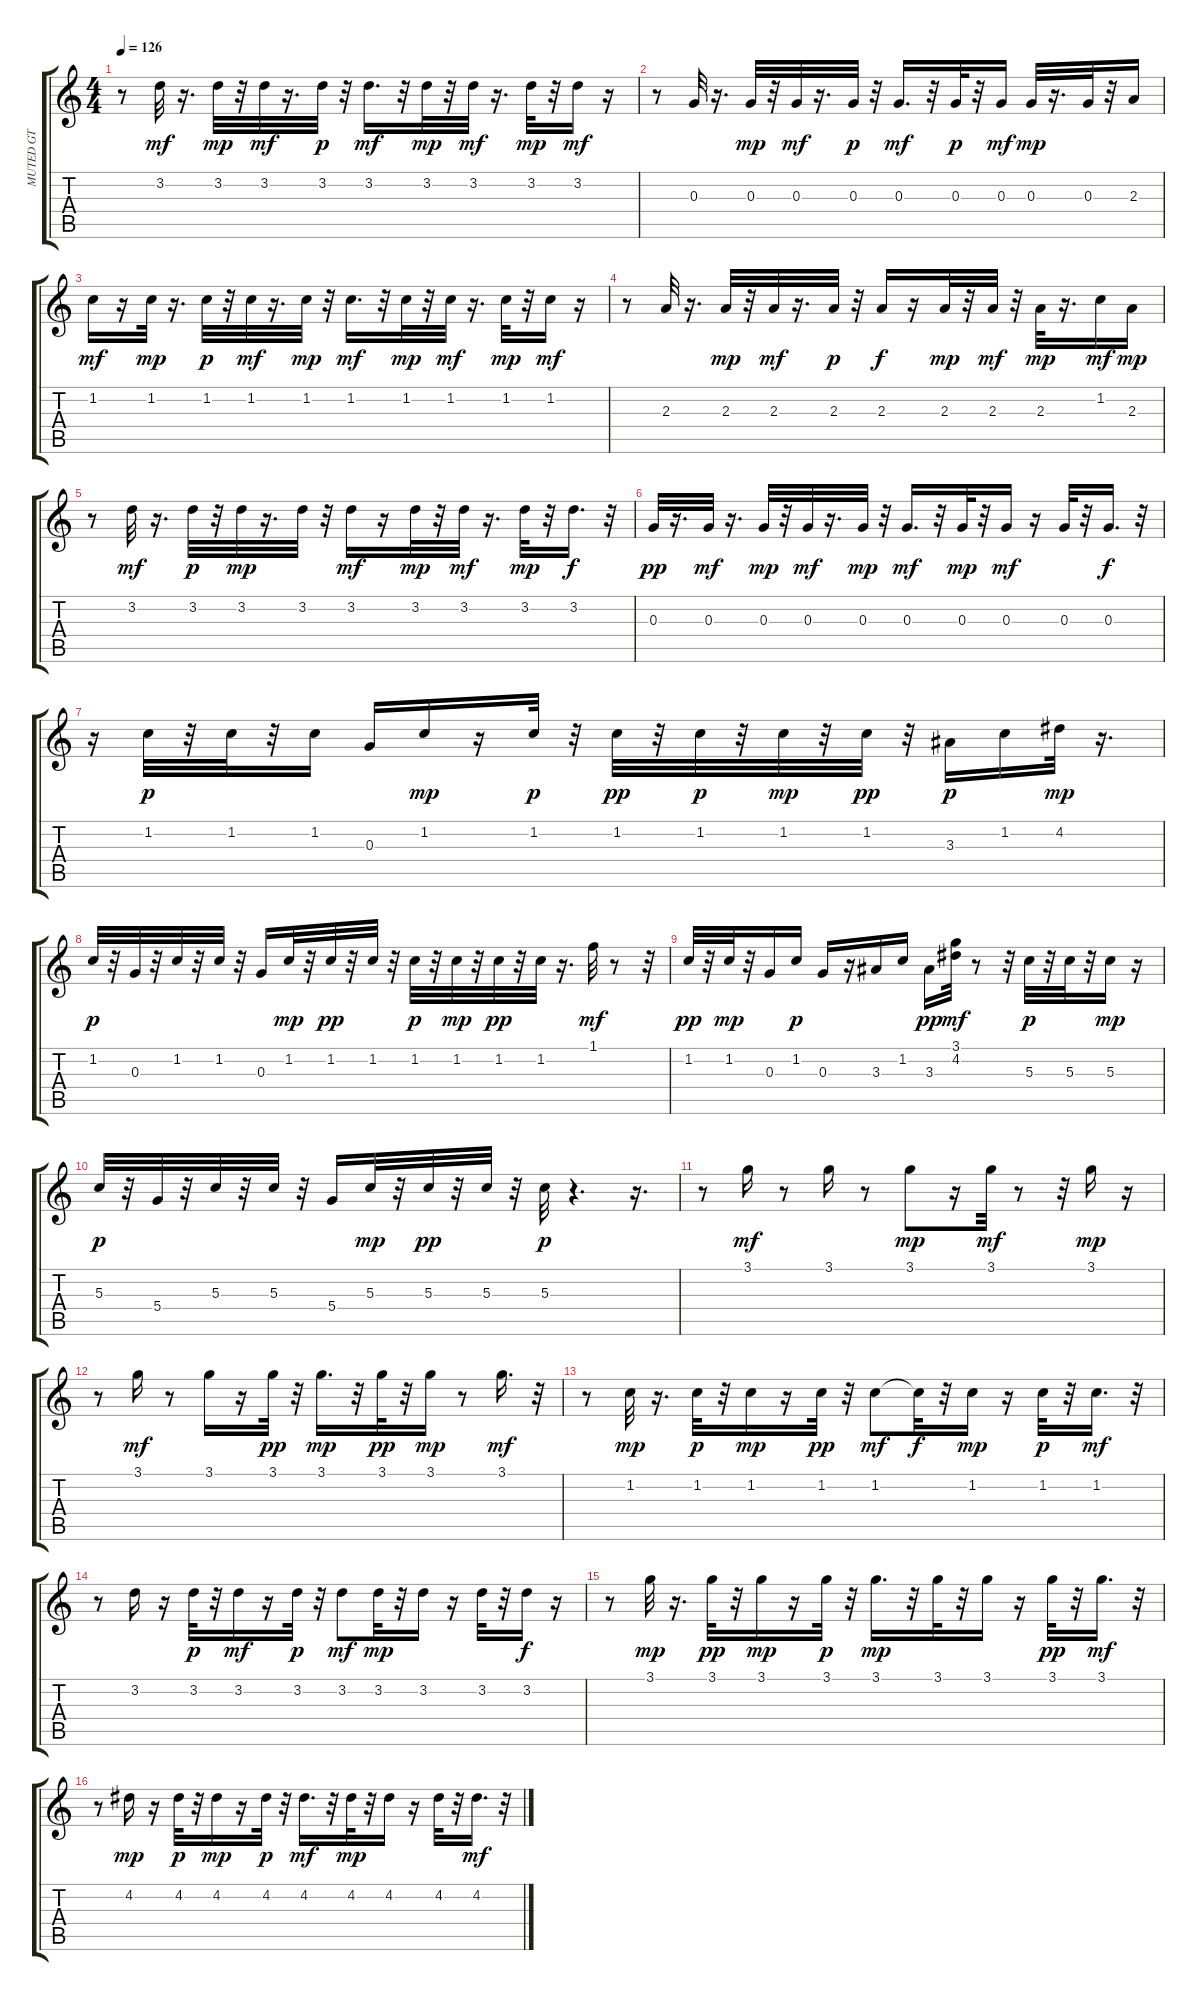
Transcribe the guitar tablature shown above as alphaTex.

\track ("MUTED GT" "MUTED GT") {instrument electricguitarmuted}
\staff {score tabs}
\tuning (E4 B3 G3 D3 A2 E2) {hide}
\ts (4 4)
\tempo 126
\clef g2
\ks c
r.8{dy ff} 3.2.32{dy mf} r.16{d} 3.2.32{dy mp} r.32 3.2.32{dy mf} r.16{d} 3.2.32{dy p} r.32 3.2.16{d dy mf} r.32 3.2.32{dy mp} r.32 3.2.32{dy mf} r.16{d} 3.2.32{dy mp} r.32 3.2.16{dy mf} r.16 |
r.8 0.3.32 r.16{d} 0.3.32{dy mp} r.32 0.3.32{dy mf} r.16{d} 0.3.32{dy p} r.32 0.3.16{d dy mf} r.32 0.3.32{dy p} r.32 0.3.16{dy mf} 0.3.32{dy mp} r.16{d} 0.3.32 r.32 2.3.16 |
1.2.16{dy mf} r.16 1.2.32{dy mp} r.16{d} 1.2.32{dy p} r.32 1.2.32{dy mf} r.16{d} 1.2.32{dy mp} r.32 1.2.16{d dy mf} r.32 1.2.32{dy mp} r.32 1.2.32{dy mf} r.16{d} 1.2.32{dy mp} r.32 1.2.16{dy mf} r.16 |
r.8 2.3.32 r.16{d} 2.3.32{dy mp} r.32 2.3.32{dy mf} r.16{d} 2.3.32{dy p} r.32 2.3.16{dy f} r.16 2.3.32{dy mp} r.32 2.3.32{dy mf} r.32 2.3.32{dy mp} r.16{d} 1.2.16{dy mf} 2.3.16{dy mp} |
r.8 3.2.32{dy mf} r.16{d} 3.2.32{dy p} r.32 3.2.32{dy mp} r.16{d} 3.2.32 r.32 3.2.16{dy mf} r.16 3.2.32{dy mp} r.32 3.2.32{dy mf} r.16{d} 3.2.32{dy mp} r.32 3.2.16{d dy f} r.32 |
0.3.32{dy pp} r.16{d} 0.3.32{dy mf} r.16{d} 0.3.32{dy mp} r.32 0.3.32{dy mf} r.16{d} 0.3.32{dy mp} r.32 0.3.16{d dy mf} r.32 0.3.32{dy mp} r.32 0.3.16{dy mf} r.16 0.3.32 r.32 0.3.16{d dy f} r.32 |
r.16 1.2.32{dy p} r.32 1.2.32 r.32 1.2.16 0.3.16 1.2.16{dy mp} r.16 1.2.32{dy p} r.32 1.2.32{dy pp} r.32 1.2.32{dy p} r.32 1.2.32{dy mp} r.32 1.2.32{dy pp} r.32 3.3.16{dy p} 1.2.16 4.2.32{dy mp} r.16{d} |
1.2.32{dy p} r.32 0.3.32 r.32 1.2.32 r.32 1.2.32 r.32 0.3.16 1.2.32{dy mp} r.32 1.2.32{dy pp} r.32 1.2.32 r.32 1.2.32{dy p} r.32 1.2.32{dy mp} r.32 1.2.32{dy pp} r.32 1.2.32 r.16{d} 1.1.32{dy mf} r.8 r.32 |
1.2.32{dy pp} r.32 1.2.32{dy mp} r.32 0.3.16 1.2.16{dy p} 0.3.16 r.16 3.3.16 1.2.16 3.3.16{dy pp} (3.1 4.2).32{dy mf} r.8 r.32 5.3.32{dy p} r.32 5.3.32 r.32 5.3.16{dy mp} r.16 |
5.3.32{dy p} r.32 5.4.32 r.32 5.3.32 r.32 5.3.32 r.32 5.4.16 5.3.32{dy mp} r.32 5.3.32{dy pp} r.32 5.3.32 r.32 5.3.32{dy p} r.4{d} r.16{d} |
r.8 3.1.16{dy mf} r.8 3.1.16 r.8 3.1.8{dy mp} r.16 3.1.32{dy mf} r.8 r.32 3.1.16{dy mp} r.16 |
r.8 3.1.16{dy mf} r.8 3.1.16 r.16 3.1.32{dy pp} r.32 3.1.16{d dy mp} r.32 3.1.32{dy pp} r.32 3.1.16{dy mp} r.8 3.1.16{d dy mf} r.32 |
r.8 1.2.32{dy mp} r.16{d} 1.2.32{dy p} r.32 1.2.16{dy mp} r.16 1.2.32{dy pp} r.32 1.2.8{dy mf} 1.2{t}.32{dy f} r.32 1.2.16{dy mp} r.16 1.2.32{dy p} r.32 1.2.16{d dy mf} r.32 |
r.8 3.2.16 r.16 3.2.32{dy p} r.32 3.2.16{dy mf} r.16 3.2.32{dy p} r.32 3.2.8{dy mf} 3.2.32{dy mp} r.32 3.2.16 r.16 3.2.32 r.32 3.2.16{dy f} r.16 |
r.8 3.1.32{dy mp} r.16{d} 3.1.32{dy pp} r.32 3.1.16{dy mp} r.16 3.1.32{dy p} r.32 3.1.16{d dy mp} r.32 3.1.32 r.32 3.1.16 r.16 3.1.32{dy pp} r.32 3.1.16{d dy mf} r.32 |
r.8 4.2.16{dy mp} r.16 4.2.32{dy p} r.32 4.2.16{dy mp} r.16 4.2.32{dy p} r.32 4.2.16{d dy mf} r.32 4.2.32{dy mp} r.32 4.2.16 r.16 4.2.32 r.32 4.2.16{d dy mf} r.32
